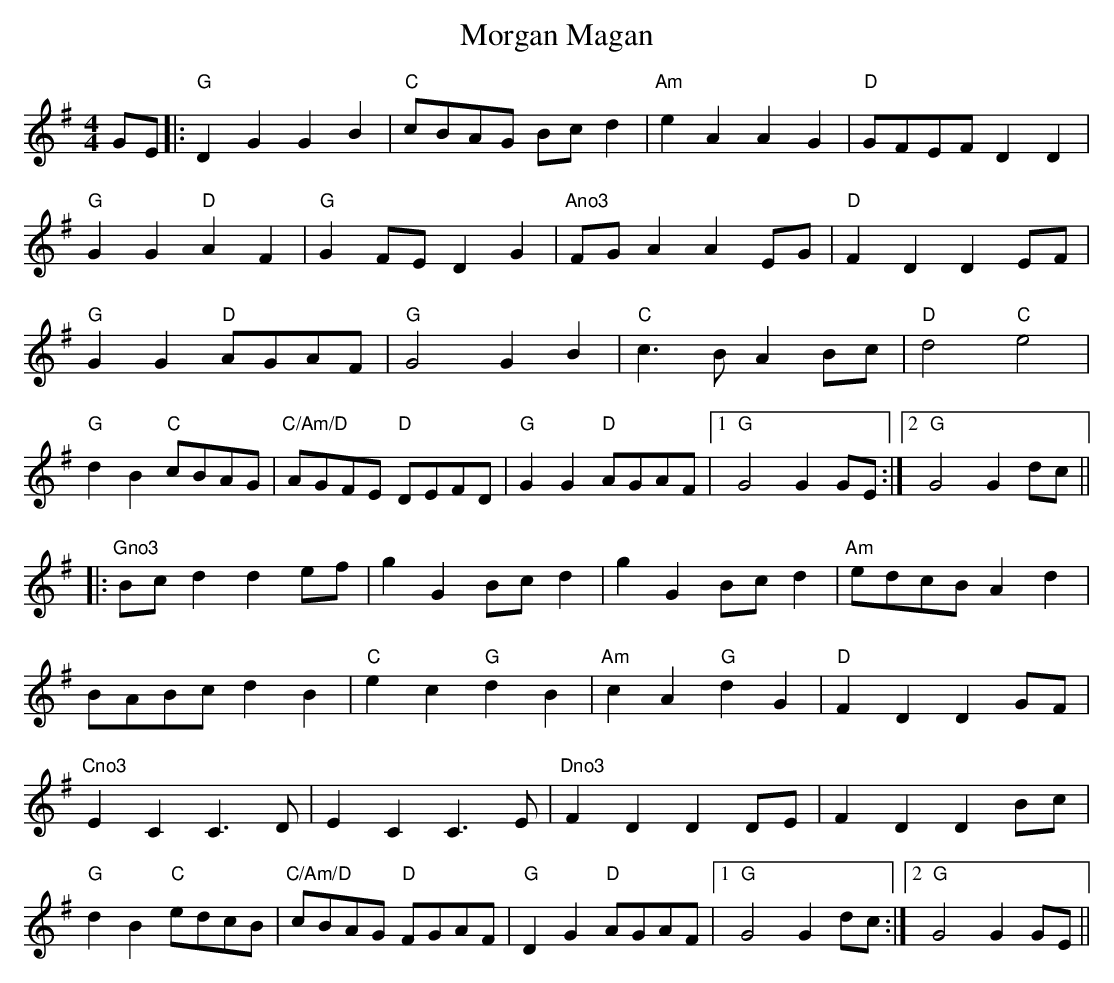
X:1
T:Morgan Magan
M:4/4
K:G
GE|:"G"D2 G2 G2 B2|"C"cBAG Bc d2|"Am"e2 A2 A2 G2|"D"GFEF D2 D2|
"G"G2 G2 "D"A2 F2|"G"G2 FE D2 G2|"Ano3"FG A2 A2 EG|"D"F2 D2 D2 EF|
"G"G2 G2 "D"AGAF|"G"G4 G2 B2|"C"c3 B A2 Bc|"D"d4 "C"e4|
"G"d2 B2 "C"cBAG|"C/Am/D"AGFE "D"DEFD|"G"G2 G2 "D"AGAF|1"G"G4 G2 GE:|2"G"G4 G2 dc||
|:"Gno3"Bc d2 d2 ef|g2 G2 Bc d2|g2 G2 Bc d2|"Am"edcB A2 d2|
BABc d2 B2|"C"e2 c2 "G"d2 B2|"Am"c2 A2 "G"d2 G2|"D"F2 D2 D2 GF|
"Cno3"E2 C2 C3 D|E2 C2 C3 E|"Dno3"F2 D2 D2 DE|F2 D2 D2 Bc|
"G"d2 B2 "C"edcB|"C/Am/D"cBAG "D"FGAF|"G"D2 G2 "D"AGAF|1"G"G4 G2 dc:|2"G"G4 G2 GE||
